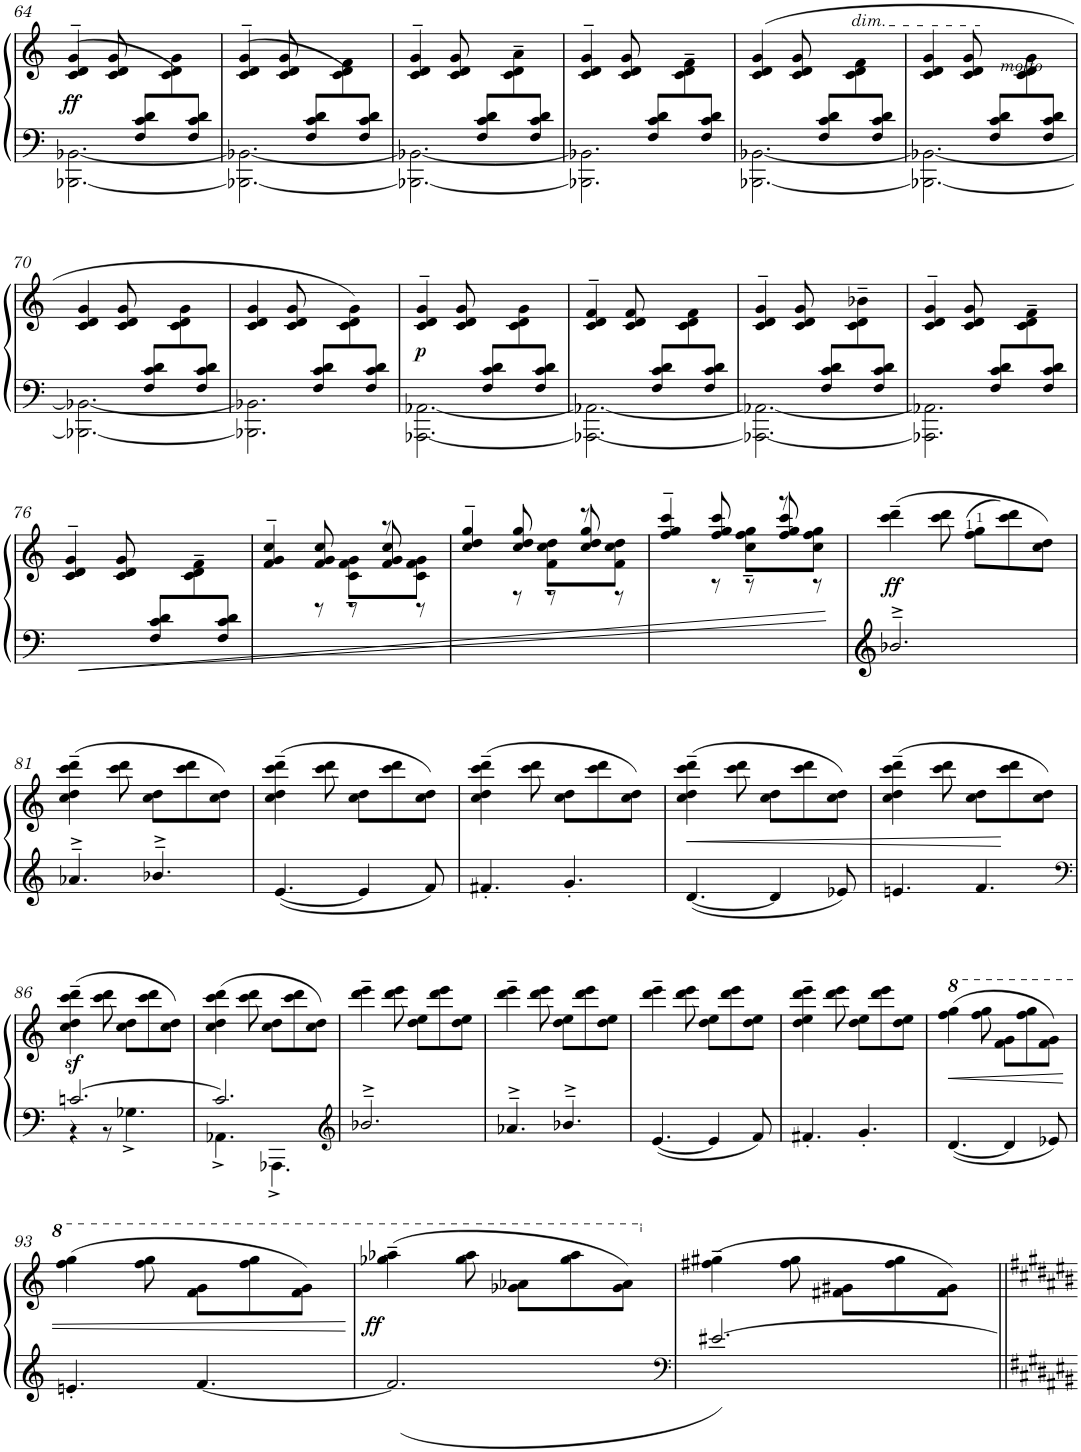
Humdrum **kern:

**kern	**kern	**dynam
*part1	*part1	*part1
*staff2	*staff1	*staff1/2
*I"Piano	*	*
*I'Pno.	*	*
!!LO:PB:g=z
*clefF4	*clefF4	*
*k[]	*k[]	*
*M6/8	*M6/8	*
=64	=64	=64
*^	*	*
!	!	!	!LO:DY:b
4.ryy	[2.BBB-X\ [<2.BB-X\	(>4c/~> 4d/~> 4g/~>	ff
.	.	8c/ 8d/ 8g/	.
8F/ 8c/ 8d/L	.	8ryy	.
8ryy	.	8c\ 8d\ 8g\)	.
8F/ 8c/ 8d/J	.	8ryy	.
=65	=65	=65	=65
4.ryy	2.BBB-X\_ 2.BB-X\_	(>4c/~> 4d/~> 4g/~>	.
.	.	8c/ 8d/ 8g/	.
8F/ 8c/ 8d/L	.	8ryy	.
8ryy	.	8c\ 8d\ 8f\)	.
8F/ 8c/ 8d/J	.	8ryy	.
=66	=66	=66	=66
4.ryy	2.BBB-X\_ 2.BB-X\_	4c/~> 4d/~> 4g/~>	.
.	.	8c/ 8d/ 8g/	.
8F/ 8c/ 8d/L	.	8ryy	.
8ryy	.	8c\~> 8d\~> 8a\~>	.
8F/ 8c/ 8d/J	.	8ryy	.
=67	=67	=67	=67
4.ryy	2.BBB-X\] 2.BB-X\]	4c/~> 4d/~> 4g/~>	.
.	.	8c/ 8d/ 8g/	.
8F/ 8c/ 8d/L	.	8ryy	.
8ryy	.	8c\~> 8d\~> 8f\~>	.
8F/ 8c/ 8d/J	.	8ryy	.
=68	=68	=68	=68
4.ryy	[2.BBB-X\ [<2.BB-X\	(4c/ 4d/ 4g/	.
.	.	8c/ 8d/ 8g/	.
8F/ 8c/ 8d/L	.	8ryy	.
!	!	!LO:TX:a:i:t=dim.	!
8ryy	.	8c\ 8d\ 8f\	.
8F/ 8c/ 8d/J	.	8ryy	.
=69	=69	=69	=69
4.ryy	2.BBB-X\_ 2.BB-X\_	4c/ 4d/ 4g/	.
.	.	8c/ 8d/ 8g/	.
8F/ 8c/ 8d/L	.	8ryy	.
!	!	!LO:TX:b:i:t=molto	!
8ryy	.	8c\ 8d\ 8g\	.
8F/ 8c/ 8d/J	.	8ryy	.
!!LO:LB:g=z
=70	=70	=70	=70
4.ryy	2.BBB-X\_ 2.BB-X\_	4c/ 4d/ 4g/	.
.	.	8c/ 8d/ 8g/	.
8F/ 8c/ 8d/L	.	8ryy	.
8ryy	.	8c\ 8d\ 8g\	.
8F/ 8c/ 8d/J	.	8ryy	.
=71	=71	=71	=71
4.ryy	2.BBB-X\] 2.BB-X\]	4c/ 4d/ 4g/	.
.	.	8c/ 8d/ 8g/	.
8F/ 8c/ 8d/L	.	8ryy	.
8ryy	.	8c\ 8d\ 8g\)	.
8F/ 8c/ 8d/J	.	8ryy	.
=72	=72	=72	=72
!	!	!	!LO:DY:b
4.ryy	[2.AAA-X\ [<2.AA-X\	4c/~> 4d/~> 4g/~>	p
.	.	8c/ 8d/ 8g/	.
8F/ 8c/ 8d/L	.	8ryy	.
8ryy	.	8c\ 8d\ 8g\	.
8F/ 8c/ 8d/J	.	8ryy	.
=73	=73	=73	=73
4.ryy	2.AAA-X\_ 2.AA-X\_	4c/~> 4d/~> 4f/~>	.
.	.	8c/ 8d/ 8f/	.
8F/ 8c/ 8d/L	.	8ryy	.
8ryy	.	8c\ 8d\ 8f\	.
8F/ 8c/ 8d/J	.	8ryy	.
=74	=74	=74	=74
4.ryy	2.AAA-X\_ 2.AA-X\_	4c/~> 4d/~> 4g/~>	.
.	.	8c/ 8d/ 8g/	.
8F/ 8c/ 8d/L	.	8ryy	.
8ryy	.	8c\~> 8d\~> 8b-X\~>	.
8F/ 8c/ 8d/J	.	8ryy	.
=75	=75	=75	=75
4.ryy	2.AAA-X\] 2.AA-X\]	4c/~> 4d/~> 4g/~>	.
.	.	8c/ 8d/ 8g/	.
8F/ 8c/ 8d/L	.	8ryy	.
8ryy	.	8c\~> 8d\~> 8f\~>	.
8F/ 8c/ 8d/J	.	8ryy	.
!!LO:LB:g=z
=76	=76	=76	=76
4.ryy	2.ryy	4c/~> 4d/~> 4g/~>	.
.	.	8c/ 8d/ 8g/	.
8F/ 8c/ 8d/L	.	8ryy	.
8ryy	.	8c\~> 8d\~> 8f\~>	.
8F/ 8c/ 8d/J	.	8ryy	.
*v	*v	*	*
=77	=77	=77
*	*^	*
2.ryy	4f/~> 4g/~> 4cc/~>	4ryy	.
.	8f/ 8g/ 8cc/	8r	.
.	8c\~< 8f\~< 8g\~<L	8r	.
.	8r	8f/ 8g/ 8cc/	.
.	8c\ 8f\ 8g\J	8r	.
=78	=78	=78	=78
2.ryy	4cc/~> 4dd/~> 4gg/~>	4ryy	.
.	8cc/ 8dd/ 8gg/	8r	.
.	8f\~< 8cc\~< 8dd\~<L	8r	.
.	8r	8cc/ 8dd/ 8gg/	.
.	8f\ 8cc\ 8dd\J	8r	.
=79	=79	=79	=79
2.ryy	4ff/~> 4gg/~> 4ccc/~>	4ryy	.
.	8ff/ 8gg/ 8ccc/	8r	.
.	8cc\~< 8ff\~< 8gg\~<L	8r	.
.	8r	8ff/ 8gg/ 8ccc/	.
.	8cc\ 8ff\ 8gg\J	8r	.
=80	=80	=80	=80
!	!	!	!LO:DY:b
*	*v	*v	*
2.b-X~>^>/	(4ccc\~> 4ddd\~>	ff
.	8ccc\ 8ddd\	.
.	(8ff\ 8gg\L	.
.	8ccc\ 8ddd\)	.
.	8cc\ 8dd\J)	.
!!LO:LB:g=z
=81	=81	=81
4.a-X~>^>/	(4cc\~> 4dd\~> 4ccc\~> 4ddd\~>	.
.	8ccc\ 8ddd\	.
4.b-X~>^>/	8cc\ 8dd\L	.
.	8ccc\ 8ddd\	.
.	8cc\ 8dd\J)	.
=82	=82	=82
[4.e/	(4cc\~> 4dd\~> 4ccc\~> 4ddd\~>	.
.	8ccc\ 8ddd\	.
4e/]	8cc\ 8dd\L	.
.	8ccc\ 8ddd\	.
8f/	8cc\ 8dd\J)	.
=83	=83	=83
4.f#X'/	(4cc\~> 4dd\~> 4ccc\~> 4ddd\~>	.
.	8ccc\ 8ddd\	.
4.g'/	8cc\ 8dd\L	.
.	8ccc\ 8ddd\	.
.	8cc\ 8dd\J)	.
=84	=84	=84
!	!	!LO:HP:b
[4.d/	(4cc\~> 4dd\~> 4ccc\~> 4ddd\~>	<
.	8ccc\ 8ddd\	.
4d/]	8cc\ 8dd\L	.
.	8ccc\ 8ddd\	.
8e-X/	8cc\ 8dd\J)	.
=85	=85	=85
4.en/	(4cc\~> 4dd\~> 4ccc\~> 4ddd\~>	.
.	8ccc\ 8ddd\	.
4.f/	8cc\ 8dd\L	.
.	8ccc\ 8ddd\	[
.	8cc\ 8dd\J)	.
!!LO:LB:g=z
=86	=86	=86
*clefF4	*	*
*^	*	*
[>2.cn/	4r	(4cc\z<~> 4dd\z<~> 4ccc\z<~> 4ddd\z<~>	.
.	8r	8ccc\ 8ddd\	.
.	4.G-X^\	8cc\ 8dd\L	.
.	.	8ccc\ 8ddd\	.
.	.	8cc\ 8dd\J)	.
=87	=87	=87	=87
2.c/]	4.AA-X^\	(4cc\ 4dd\ 4ccc\ 4ddd\	.
.	.	8ccc\ 8ddd\	.
.	4.AAA-X^\	8cc\ 8dd\L	.
.	.	8ccc\ 8ddd\	.
.	.	8cc\ 8dd\J)	.
*v	*v	*	*
=88	=88	=88
*clefG2	*	*
2.b-X~>^>/	4ddd\~> 4eee\~>	.
.	8ddd\ 8eee\	.
.	8dd\ 8ee\L	.
.	8ddd\ 8eee\	.
.	8dd\ 8ee\J	.
=89	=89	=89
4.a-X~>^>/	4ddd\~> 4eee\~>	.
.	8ddd\ 8eee\	.
4.b-X~>^>/	8dd\ 8ee\L	.
.	8ddd\ 8eee\	.
.	8dd\ 8ee\J	.
=90	=90	=90
[4.e/	4ddd\~> 4eee\~>	.
.	8ddd\ 8eee\	.
4e/]	8dd\ 8ee\L	.
.	8ddd\ 8eee\	.
8f/	8dd\ 8ee\J	.
=91	=91	=91
4.f#X'/	4dd\~> 4ee\~> 4ddd\~> 4eee\~>	.
.	8ddd\ 8eee\	.
4.g'/	8dd\ 8ee\L	.
.	8ddd\ 8eee\	.
.	8dd\ 8ee\J	.
=92	=92	=92
!	!	!LO:HP:b
[4.d/	(4fff\ 4ggg\	<
*	*8va	*
.	8fff\ 8ggg\	.
4d/]	8ff\ 8gg\L	.
.	8fff\ 8ggg\	.
8e-X/	8ff\ 8gg\J)	.
!!LO:LB:g=z
=93	=93	=93
4.en'/	(4fff\ 4ggg\	.
.	8fff\ 8ggg\	.
[4.f/	8ff\ 8gg\L	.
.	8fff\ 8ggg\	.
.	8ff\ 8gg\J)	.
.	.	[
=94	=94	=94
!	!	!LO:DY:b
2.f/]	(4ggg-X\~> 4aaa-X\~>	ff
.	8ggg-\ 8aaa-\	.
.	8gg-X\ 8aa-X\L	.
.	8ggg-\ 8aaa-\	.
.	8gg-\ 8aa-\J)	.
=95	=95	=95
*clefF4	*	*
*	*X8va	*
[>2.e#X/	(4ff#X\~> 4gg#X\~>	.
.	8ff#\ 8gg#\	.
.	8f#X\ 8g#X\L	.
.	8ff#\ 8gg#\	.
.	8f#\ 8g#\J)	.
=||	=||	=||
*-	*-	*-
